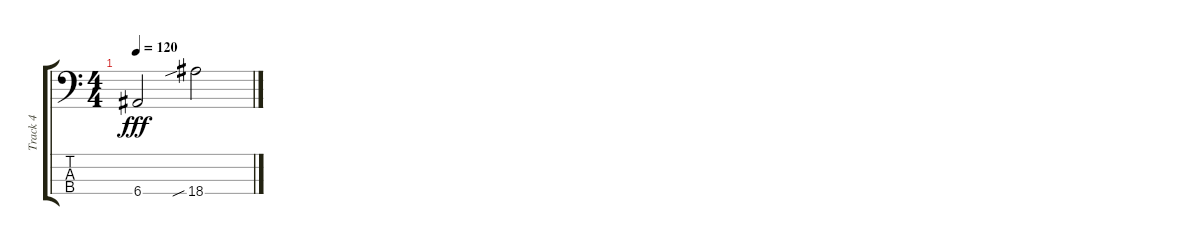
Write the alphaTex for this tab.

\track ("Track 4" "Track 4") {instrument electricbasspick}
\staff {score tabs}
\tuning (G2 D2 A1 E1) {hide}
\ts (4 4)
\tempo 120
\clef f4
\ks c
6.4.2{dy fff} 18.4{sib}.2
